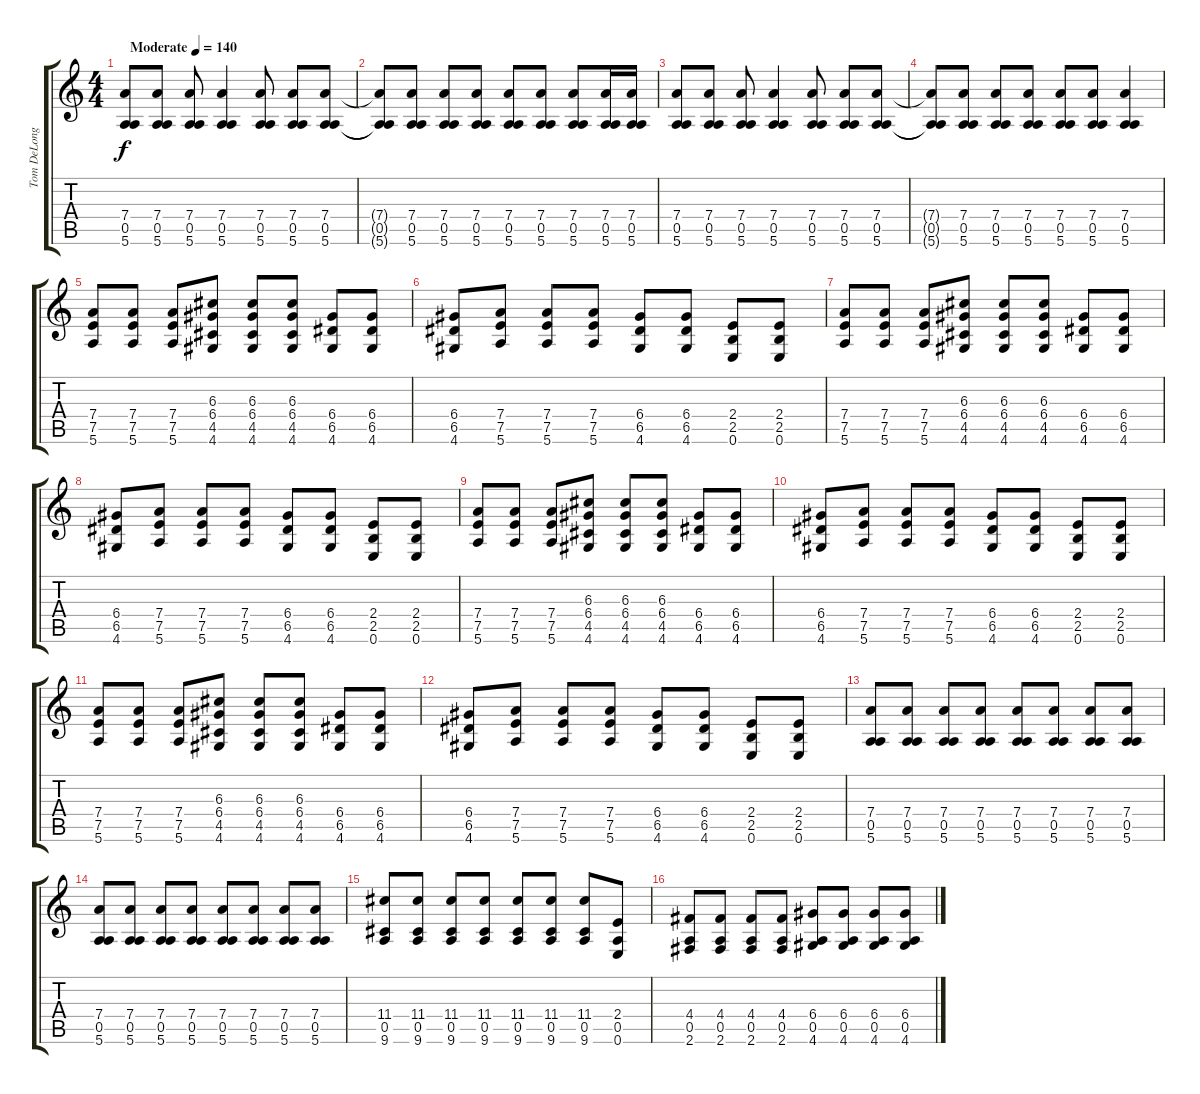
\track ("Tom DeLonge" "Tom DeLong") {instrument overdrivenguitar}
\staff {score tabs}
\tuning (E4 B3 G3 D3 A2 E2) {hide}
\ts (4 4)
\tempo (140 "Moderate")
\clef g2
\ks c
(7.4 0.5 5.6).8{dy f instrument overdrivenguitar} (7.4 0.5 5.6).8 (7.4 0.5 5.6).8 (7.4 0.5 5.6).4 (7.4 0.5 5.6).8 (7.4 0.5 5.6).8 (7.4 0.5 5.6).8 |
(7.4{t} 0.5{t} 5.6{t}).8 (7.4 0.5 5.6).8 (7.4 0.5 5.6).8 (7.4 0.5 5.6).8 (7.4 0.5 5.6).8 (7.4 0.5 5.6).8 (7.4 0.5 5.6).8 (7.4 0.5 5.6).16 (7.4 0.5 5.6).16 |
(7.4 0.5 5.6).8 (7.4 0.5 5.6).8 (7.4 0.5 5.6).8 (7.4 0.5 5.6).4 (7.4 0.5 5.6).8 (7.4 0.5 5.6).8 (7.4 0.5 5.6).8 |
(7.4{t} 0.5{t} 5.6{t}).8 (7.4 0.5 5.6).8 (7.4 0.5 5.6).8 (7.4 0.5 5.6).8 (7.4 0.5 5.6).8 (7.4 0.5 5.6).8 (7.4 0.5 5.6).4 |
(7.4 7.5 5.6).8 (7.4 7.5 5.6).8 (7.4 7.5 5.6).8 (6.3 6.4 4.5 4.6).8 (6.3 6.4 4.5 4.6).8 (6.3 6.4 4.5 4.6).8 (6.4 6.5 4.6).8 (6.4 6.5 4.6).8 |
(6.4 6.5 4.6).8 (7.4 7.5 5.6).8 (7.4 7.5 5.6).8 (7.4 7.5 5.6).8 (6.4 6.5 4.6).8 (6.4 6.5 4.6).8 (2.4 2.5 0.6).8 (2.4 2.5 0.6).8 |
(7.4 7.5 5.6).8 (7.4 7.5 5.6).8 (7.4 7.5 5.6).8 (6.3 6.4 4.5 4.6).8 (6.3 6.4 4.5 4.6).8 (6.3 6.4 4.5 4.6).8 (6.4 6.5 4.6).8 (6.4 6.5 4.6).8 |
(6.4 6.5 4.6).8 (7.4 7.5 5.6).8 (7.4 7.5 5.6).8 (7.4 7.5 5.6).8 (6.4 6.5 4.6).8 (6.4 6.5 4.6).8 (2.4 2.5 0.6).8 (2.4 2.5 0.6).8 |
(7.4 7.5 5.6).8 (7.4 7.5 5.6).8 (7.4 7.5 5.6).8 (6.3 6.4 4.5 4.6).8 (6.3 6.4 4.5 4.6).8 (6.3 6.4 4.5 4.6).8 (6.4 6.5 4.6).8 (6.4 6.5 4.6).8 |
(6.4 6.5 4.6).8 (7.4 7.5 5.6).8 (7.4 7.5 5.6).8 (7.4 7.5 5.6).8 (6.4 6.5 4.6).8 (6.4 6.5 4.6).8 (2.4 2.5 0.6).8 (2.4 2.5 0.6).8 |
(7.4 7.5 5.6).8 (7.4 7.5 5.6).8 (7.4 7.5 5.6).8 (6.3 6.4 4.5 4.6).8 (6.3 6.4 4.5 4.6).8 (6.3 6.4 4.5 4.6).8 (6.4 6.5 4.6).8 (6.4 6.5 4.6).8 |
(6.4 6.5 4.6).8 (7.4 7.5 5.6).8 (7.4 7.5 5.6).8 (7.4 7.5 5.6).8 (6.4 6.5 4.6).8 (6.4 6.5 4.6).8 (2.4 2.5 0.6).8 (2.4 2.5 0.6).8 |
(7.4 0.5 5.6).8 (7.4 0.5 5.6).8 (7.4 0.5 5.6).8 (7.4 0.5 5.6).8 (7.4 0.5 5.6).8 (7.4 0.5 5.6).8 (7.4 0.5 5.6).8 (7.4 0.5 5.6).8 |
(7.4 0.5 5.6).8 (7.4 0.5 5.6).8 (7.4 0.5 5.6).8 (7.4 0.5 5.6).8 (7.4 0.5 5.6).8 (7.4 0.5 5.6).8 (7.4 0.5 5.6).8 (7.4 0.5 5.6).8 |
(11.4 0.5 9.6).8 (11.4 0.5 9.6).8 (11.4 0.5 9.6).8 (11.4 0.5 9.6).8 (11.4 0.5 9.6).8 (11.4 0.5 9.6).8 (11.4 0.5 9.6).8 (2.4 0.5 0.6).8 |
(4.4 0.5 2.6).8 (4.4 0.5 2.6).8 (4.4 0.5 2.6).8 (4.4 0.5 2.6).8 (6.4 0.5 4.6).8 (6.4 0.5 4.6).8 (6.4 0.5 4.6).8 (6.4 0.5 4.6).8
